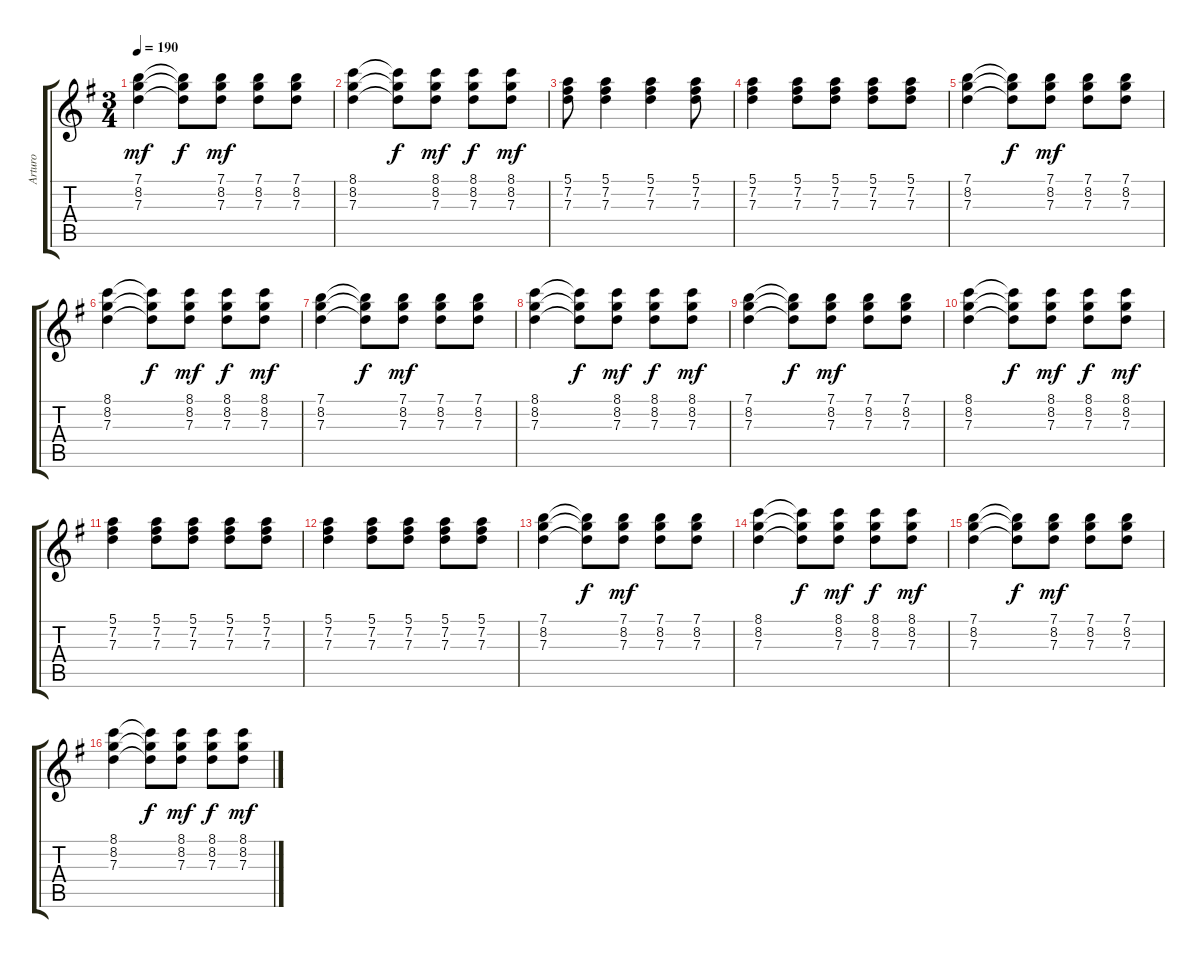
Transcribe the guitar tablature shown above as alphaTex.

\track ("Arturo" "Arturo") {instrument acousticguitarsteel}
\staff {score tabs}
\tuning (E4 B3 G3 D3 A2 E2) {hide}
\ts (3 4)
\tempo 190
\clef g2
\ks g
(7.1 8.2 7.3).4{dy mf} (7.1{t} 8.2{t} 7.3{t}).8{dy f} (7.1 8.2 7.3).8{dy mf} (7.1 8.2 7.3).8 (7.1 8.2 7.3).8 |
(8.1 8.2 7.3).4 (8.1{t} 8.2{t} 7.3{t}).8{dy f} (8.1 8.2 7.3).8{dy mf} (8.1 8.2 7.3).8{dy f} (8.1 8.2 7.3).8{dy mf} |
(5.1 7.2 7.3).8 (5.1 7.2 7.3).4 (5.1 7.2 7.3).4 (5.1 7.2 7.3).8 |
(5.1 7.2 7.3).4 (5.1 7.2 7.3).8 (5.1 7.2 7.3).8 (5.1 7.2 7.3).8 (5.1 7.2 7.3).8 |
(7.1 8.2 7.3).4 (7.1{t} 8.2{t} 7.3{t}).8{dy f} (7.1 8.2 7.3).8{dy mf} (7.1 8.2 7.3).8 (7.1 8.2 7.3).8 |
(8.1 8.2 7.3).4 (8.1{t} 8.2{t} 7.3{t}).8{dy f} (8.1 8.2 7.3).8{dy mf} (8.1 8.2 7.3).8{dy f} (8.1 8.2 7.3).8{dy mf} |
(7.1 8.2 7.3).4 (7.1{t} 8.2{t} 7.3{t}).8{dy f} (7.1 8.2 7.3).8{dy mf} (7.1 8.2 7.3).8 (7.1 8.2 7.3).8 |
(8.1 8.2 7.3).4 (8.1{t} 8.2{t} 7.3{t}).8{dy f} (8.1 8.2 7.3).8{dy mf} (8.1 8.2 7.3).8{dy f} (8.1 8.2 7.3).8{dy mf} |
(7.1 8.2 7.3).4 (7.1{t} 8.2{t} 7.3{t}).8{dy f} (7.1 8.2 7.3).8{dy mf} (7.1 8.2 7.3).8 (7.1 8.2 7.3).8 |
(8.1 8.2 7.3).4 (8.1{t} 8.2{t} 7.3{t}).8{dy f} (8.1 8.2 7.3).8{dy mf} (8.1 8.2 7.3).8{dy f} (8.1 8.2 7.3).8{dy mf} |
(5.1 7.2 7.3).4 (5.1 7.2 7.3).8 (5.1 7.2 7.3).8 (5.1 7.2 7.3).8 (5.1 7.2 7.3).8 |
(5.1 7.2 7.3).4 (5.1 7.2 7.3).8 (5.1 7.2 7.3).8 (5.1 7.2 7.3).8 (5.1 7.2 7.3).8 |
(7.1 8.2 7.3).4 (7.1{t} 8.2{t} 7.3{t}).8{dy f} (7.1 8.2 7.3).8{dy mf} (7.1 8.2 7.3).8 (7.1 8.2 7.3).8 |
(8.1 8.2 7.3).4 (8.1{t} 8.2{t} 7.3{t}).8{dy f} (8.1 8.2 7.3).8{dy mf} (8.1 8.2 7.3).8{dy f} (8.1 8.2 7.3).8{dy mf} |
(7.1 8.2 7.3).4 (7.1{t} 8.2{t} 7.3{t}).8{dy f} (7.1 8.2 7.3).8{dy mf} (7.1 8.2 7.3).8 (7.1 8.2 7.3).8 |
(8.1 8.2 7.3).4 (8.1{t} 8.2{t} 7.3{t}).8{dy f} (8.1 8.2 7.3).8{dy mf} (8.1 8.2 7.3).8{dy f} (8.1 8.2 7.3).8{dy mf}
